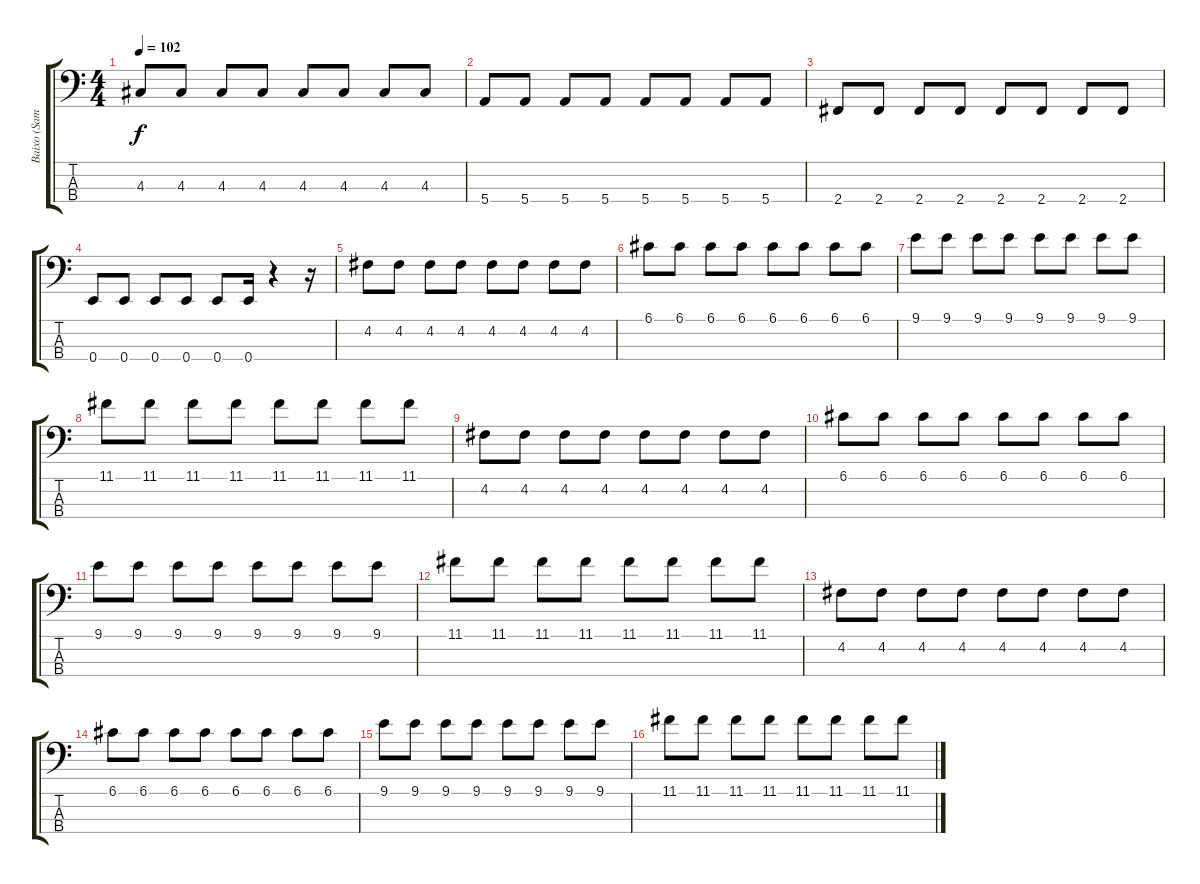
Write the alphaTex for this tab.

\track ("Baixo (Sam)" "Baixo (Sam") {instrument electricbassfinger}
\staff {score tabs}
\tuning (G2 D2 A1 E1) {hide}
\ts (4 4)
\tempo 102
\clef f4
\ks c
4.3.8{dy f} 4.3.8 4.3.8 4.3.8 4.3.8 4.3.8 4.3.8 4.3.8 |
5.4.8 5.4.8 5.4.8 5.4.8 5.4.8 5.4.8 5.4.8 5.4.8 |
2.4.8 2.4.8 2.4.8 2.4.8 2.4.8 2.4.8 2.4.8 2.4.8 |
0.4.8 0.4.8 0.4.8 0.4.8 0.4.8 0.4.16 r.4 r.16 |
4.2.8 4.2.8 4.2.8 4.2.8 4.2.8 4.2.8 4.2.8 4.2.8 |
6.1.8 6.1.8 6.1.8 6.1.8 6.1.8 6.1.8 6.1.8 6.1.8 |
9.1.8 9.1.8 9.1.8 9.1.8 9.1.8 9.1.8 9.1.8 9.1.8 |
11.1.8 11.1.8 11.1.8 11.1.8 11.1.8 11.1.8 11.1.8 11.1.8 |
4.2.8 4.2.8 4.2.8 4.2.8 4.2.8 4.2.8 4.2.8 4.2.8 |
6.1.8 6.1.8 6.1.8 6.1.8 6.1.8 6.1.8 6.1.8 6.1.8 |
9.1.8 9.1.8 9.1.8 9.1.8 9.1.8 9.1.8 9.1.8 9.1.8 |
11.1.8 11.1.8 11.1.8 11.1.8 11.1.8 11.1.8 11.1.8 11.1.8 |
4.2.8 4.2.8 4.2.8 4.2.8 4.2.8 4.2.8 4.2.8 4.2.8 |
6.1.8 6.1.8 6.1.8 6.1.8 6.1.8 6.1.8 6.1.8 6.1.8 |
9.1.8 9.1.8 9.1.8 9.1.8 9.1.8 9.1.8 9.1.8 9.1.8 |
11.1.8 11.1.8 11.1.8 11.1.8 11.1.8 11.1.8 11.1.8 11.1.8
